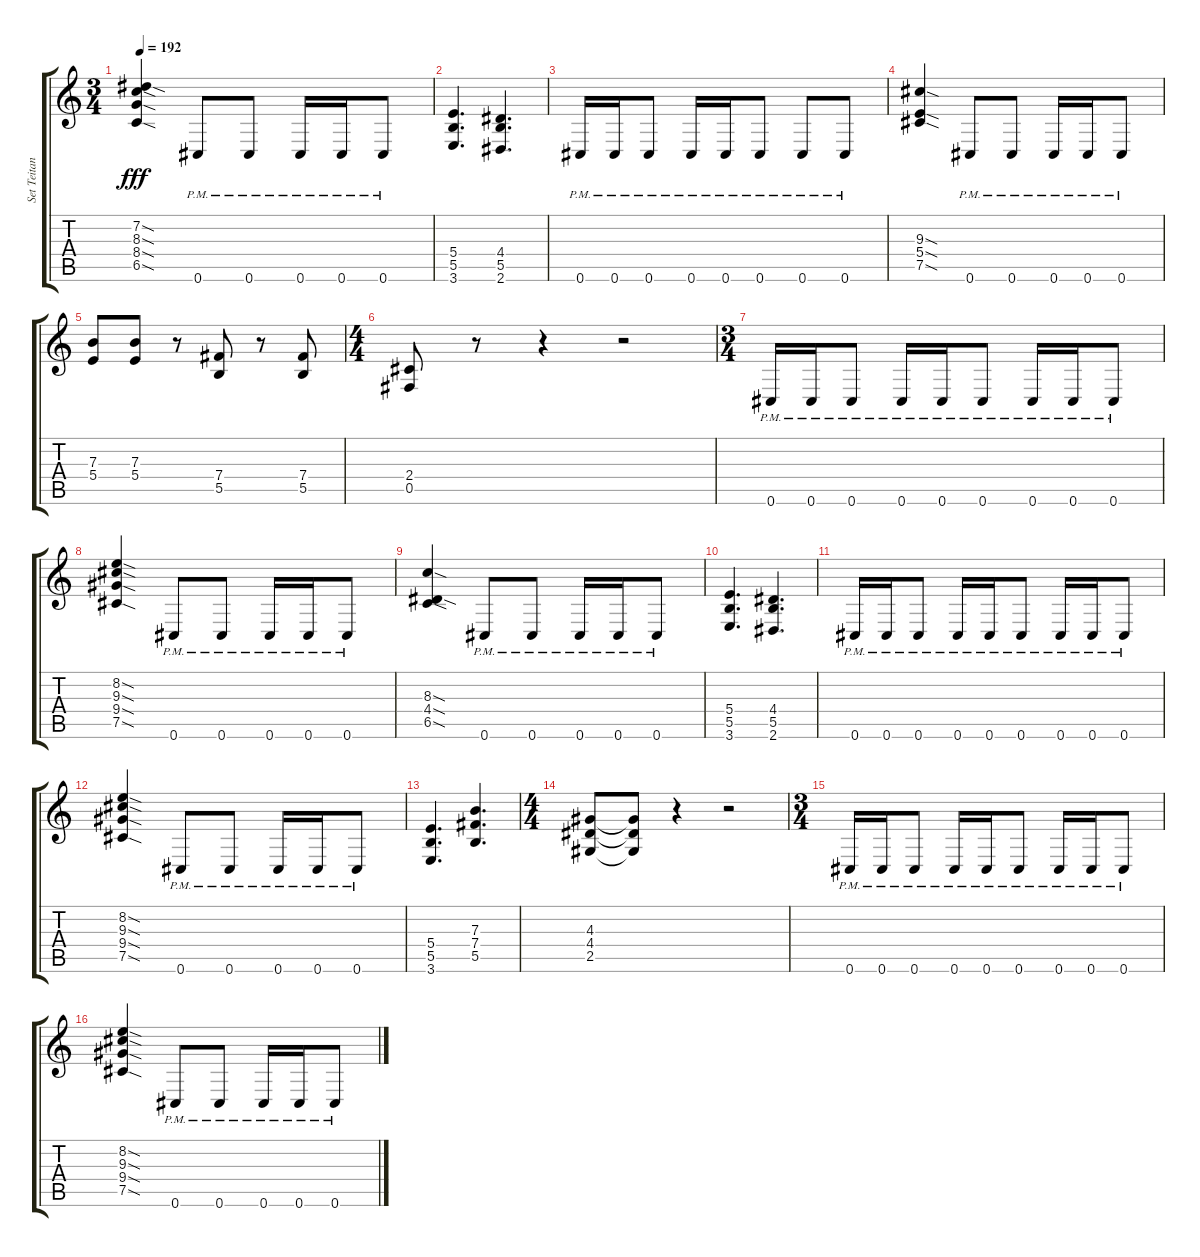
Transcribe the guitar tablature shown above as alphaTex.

\track ("Set Teitan" "Set Teitan") {instrument distortionguitar}
\staff {score tabs}
\tuning (Db4 Ab3 E3 B2 Gb2 Db2) {hide}
\ts (3 4)
\tempo 192
\clef g2
\ks c
(7.2{sod} 8.3{sod} 8.4{sod} 6.5{sod}).4{dy fff} 0.6{pm}.8 0.6{pm}.8 0.6{pm}.16 0.6{pm}.16 0.6{pm}.8 |
(5.4 5.5 3.6).4{d} (4.4 5.5 2.6).4{d} |
0.6{pm}.16 0.6{pm}.16 0.6{pm}.8 0.6{pm}.16 0.6{pm}.16 0.6{pm}.8 0.6{pm}.8 0.6{pm}.8 |
(9.3{sod} 5.4{sod} 7.5{sod}).4 0.6{pm}.8 0.6{pm}.8 0.6{pm}.16 0.6{pm}.16 0.6{pm}.8 |
(7.3 5.4).8 (7.3 5.4).8 r.8 (7.4 5.5).8 r.8 (7.4 5.5).8 |
\ts (4 4)
(2.4 0.5).8 r.8 r.4 r.2 |
\ts (3 4)
0.6{pm}.16 0.6{pm}.16 0.6{pm}.8 0.6{pm}.16 0.6{pm}.16 0.6{pm}.8 0.6{pm}.16 0.6{pm}.16 0.6{pm}.8 |
(8.2{sod} 9.3{sod} 9.4{sod} 7.5{sod}).4 0.6{pm}.8 0.6{pm}.8 0.6{pm}.16 0.6{pm}.16 0.6{pm}.8 |
(8.3{sod} 4.4{sod} 6.5{sod}).4 0.6{pm}.8 0.6{pm}.8 0.6{pm}.16 0.6{pm}.16 0.6{pm}.8 |
(5.4 5.5 3.6).4{d} (4.4 5.5 2.6).4{d} |
0.6{pm}.16 0.6{pm}.16 0.6{pm}.8 0.6{pm}.16 0.6{pm}.16 0.6{pm}.8 0.6{pm}.16 0.6{pm}.16 0.6{pm}.8 |
(8.2{sod} 9.3{sod} 9.4{sod} 7.5{sod}).4 0.6{pm}.8 0.6{pm}.8 0.6{pm}.16 0.6{pm}.16 0.6{pm}.8 |
(5.4 5.5 3.6).4{d} (7.3 7.4 5.5).4{d} |
\ts (4 4)
(4.3 4.4 2.5).8 (4.3{t} 4.4{t} 2.5{t}).8 r.4 r.2 |
\ts (3 4)
0.6{pm}.16 0.6{pm}.16 0.6{pm}.8 0.6{pm}.16 0.6{pm}.16 0.6{pm}.8 0.6{pm}.16 0.6{pm}.16 0.6{pm}.8 |
(8.2{sod} 9.3{sod} 9.4{sod} 7.5{sod}).4 0.6{pm}.8 0.6{pm}.8 0.6{pm}.16 0.6{pm}.16 0.6{pm}.8
